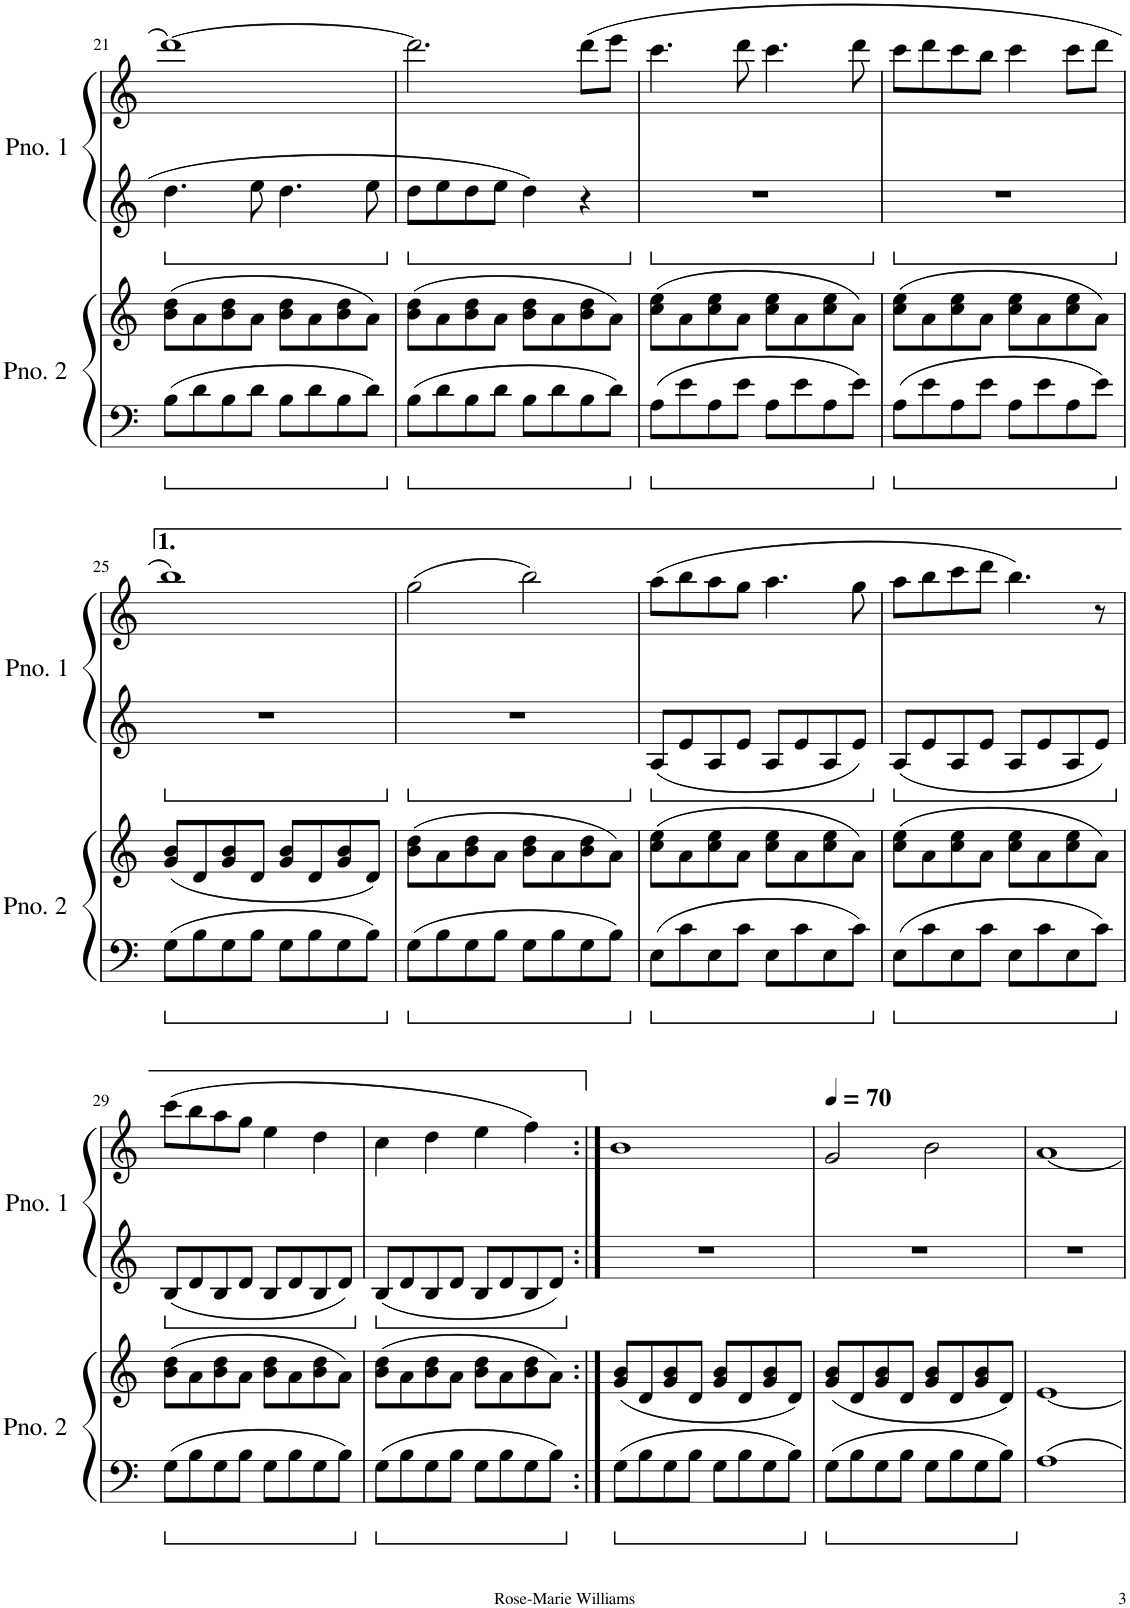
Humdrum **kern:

**kern	**kern	**kern	**kern
*part2	*part2	*part1	*part1
*staff4	*staff3	*staff2	*staff1
*I"Piano 2	*	*I"Piano 1	*
*I'Pno. 2	*	*I'Pno. 1	*
!!LO:PB:g=z
*clefF4	*clefG2	*clefG2	*clefG2
*k[]	*k[]	*k[]	*k[]
*M4/4	*M4/4	*M4/4	*M4/4
=21	=21	=21	=21
8B\L	(8b\ 8dd\L	4.dd\	[1ddd
8d\	8a\	.	.
8B\	8b\ 8dd\	.	.
8d\J	8a\J	8ee\	.
8B\L	8b\ 8dd\L	4.dd\	.
8d\	8a\	.	.
8B\	8b\ 8dd\	.	.
8d\J	8a\J)	8ee\	.
=22	=22	=22	=22
8B\L	(8b\ 8dd\L	8dd\L	2.ddd\]
8d\	8a\	8ee\	.
8B\	8b\ 8dd\	8dd\	.
8d\J	8a\J	8ee\J	.
8B\L	8b\ 8dd\L	4dd\	.
8d\	8a\	.	.
8B\	8b\ 8dd\	4r	(8ddd\L
8d\J	8a\J)	.	8eee\J
=23	=23	=23	=23
8A\L	(8cc\ 8ee\L	1r	4.ccc\
8e\	8a\	.	.
8A\	8cc\ 8ee\	.	.
8e\J	8a\J	.	8ddd\
8A\L	8cc\ 8ee\L	.	4.ccc\
8e\	8a\	.	.
8A\	8cc\ 8ee\	.	.
8e\J	8a\J)	.	8ddd\
=24	=24	=24	=24
8A\L	(8cc\ 8ee\L	1r	8ccc\L
8e\	8a\	.	8ddd\
8A\	8cc\ 8ee\	.	8ccc\
8e\J	8a\J	.	8bb\J
8A\L	8cc\ 8ee\L	.	4ccc\
8e\	8a\	.	.
8A\	8cc\ 8ee\	.	8ccc\L
8e\J	8a\J)	.	8ddd\J
!!LO:LB:g=z
=25	=25	=25	=25
8G\L	(8g/ 8b/L	1r	1bb)
8B\	8d/	.	.
8G\	8g/ 8b/	.	.
8B\J	8d/J	.	.
8G\L	8g/ 8b/L	.	.
8B\	8d/	.	.
8G\	8g/ 8b/	.	.
8B\J	8d/J)	.	.
=26	=26	=26	=26
8G\L	(8b\ 8dd\L	1r	(2gg\
8B\	8a\	.	.
8G\	8b\ 8dd\	.	.
8B\J	8a\J	.	.
8G\L	8b\ 8dd\L	.	2bb\)
8B\	8a\	.	.
8G\	8b\ 8dd\	.	.
8B\J	8a\J)	.	.
=27	=27	=27	=27
8E\L	(8cc\ 8ee\L	8A/L	(8aa\L
8c\	8a\	8e/	8bb\
8E\	8cc\ 8ee\	8A/	8aa\
8c\J	8a\J	8e/J	8gg\J
8E\L	8cc\ 8ee\L	8A/L	4.aa\
8c\	8a\	8e/	.
8E\	8cc\ 8ee\	8A/	.
8c\J	8a\J)	8e/J	8gg\
=28	=28	=28	=28
8E\L	(8cc\ 8ee\L	8A/L	8aa\L
8c\	8a\	8e/	8bb\
8E\	8cc\ 8ee\	8A/	8ccc\
8c\J	8a\J	8e/J	8ddd\J
8E\L	8cc\ 8ee\L	8A/L	4.bb\)
8c\	8a\	8e/	.
8E\	8cc\ 8ee\	8A/	.
8c\J	8a\J)	8e/J	8r
!!LO:LB:g=z
=29	=29	=29	=29
8G\L	(8b\ 8dd\L	8B/L	(8ccc\L
8B\	8a\	8d/	8bb\
8G\	8b\ 8dd\	8B/	8aa\
8B\J	8a\J	8d/J	8gg\J
8G\L	8b\ 8dd\L	8B/L	4ee\
8B\	8a\	8d/	.
8G\	8b\ 8dd\	8B/	4dd\
8B\J	8a\J)	8d/J	.
=30	=30	=30	=30
8G\L	(8b\ 8dd\L	8B/L	4cc\
8B\	8a\	8d/	.
8G\	8b\ 8dd\	8B/	4dd\
8B\J	8a\J	8d/J	.
8G\L	8b\ 8dd\L	8B/L	4ee\
8B\	8a\	8d/	.
8G\	8b\ 8dd\	8B/	4ff\)
8B\J	8a\J)	8d/J	.
=31:|!	=31:|!	=31:|!	=31:|!
8G\L	(8g/ 8b/L	1r	1b
8B\	8d/	.	.
8G\	8g/ 8b/	.	.
8B\J	8d/J	.	.
8G\L	8g/ 8b/L	.	.
8B\	8d/	.	.
8G\	8g/ 8b/	.	.
8B\J	8d/J)	.	.
=32	=32	=32	=32
*	*	*	*MM70
8G\L	(8g/ 8b/L	1r	2g/
8B\	8d/	.	.
8G\	8g/ 8b/	.	.
8B\J	8d/J	.	.
8G\L	8g/ 8b/L	.	2b\
8B\	8d/	.	.
8G\	8g/ 8b/	.	.
8B\J	8d/J)	.	.
=33	=33	=33	=33
1A	[1e	1r	[1a
=	=	=	=
*-	*-	*-	*-
